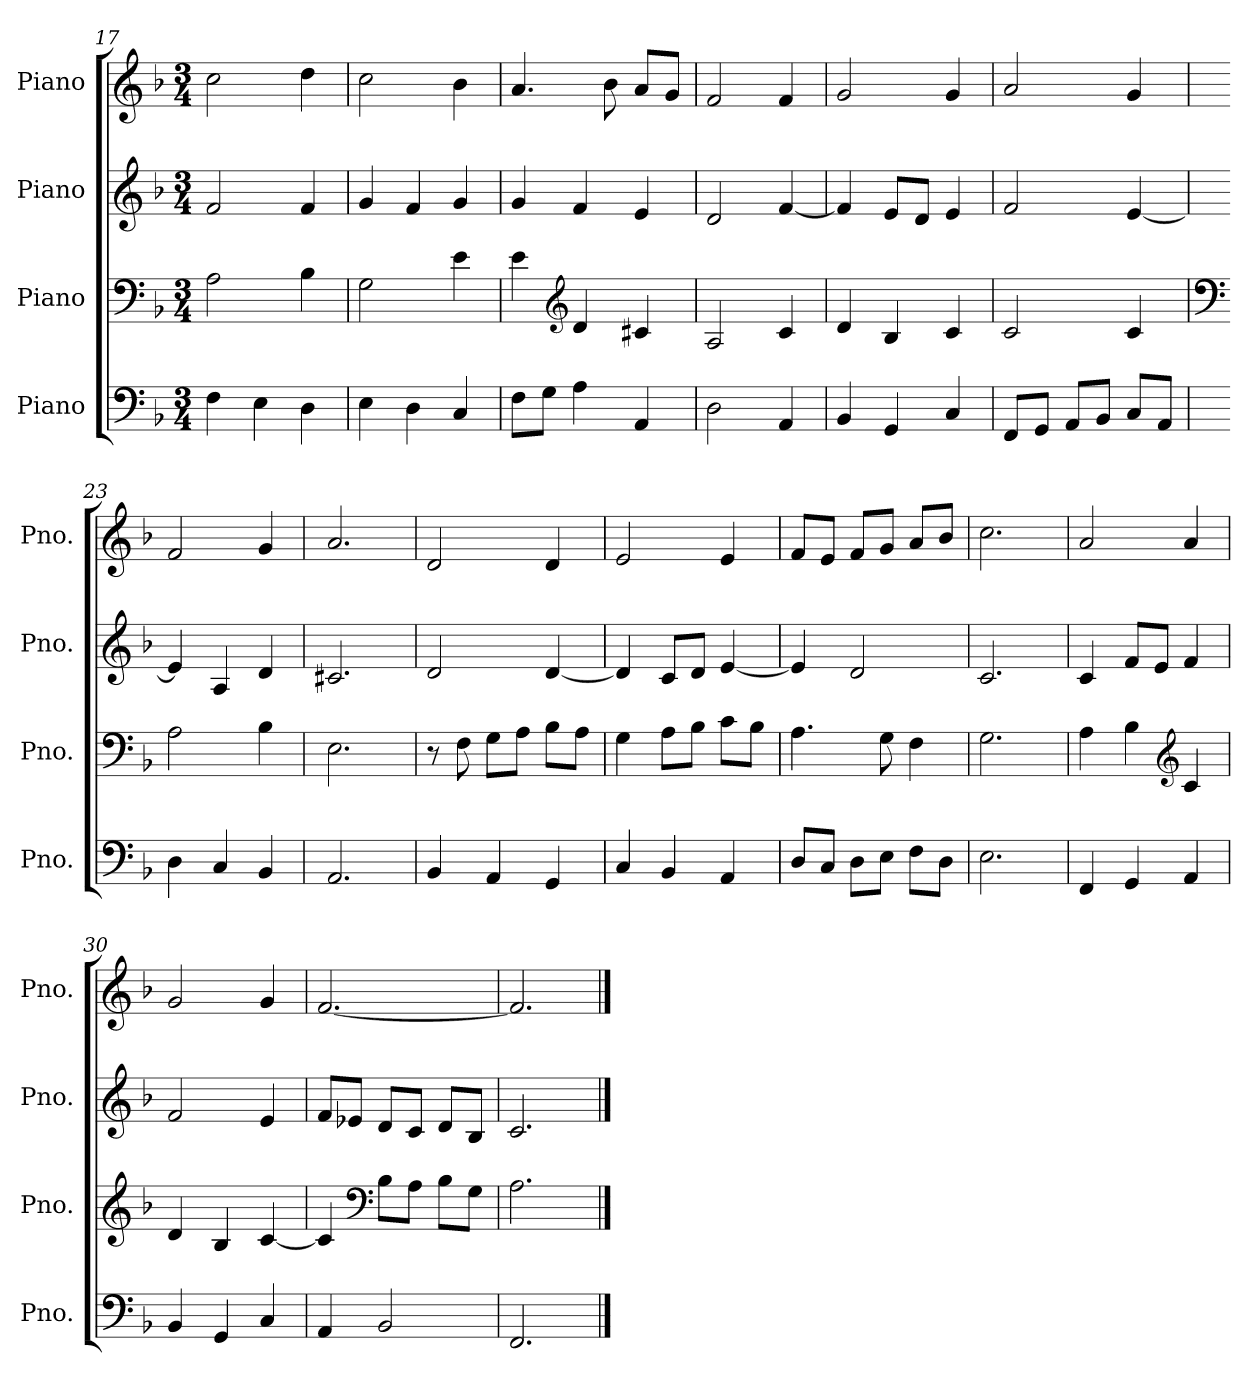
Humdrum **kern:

**kern	**kern	**kern	**kern
*part4	*part3	*part2	*part1
*staff4	*staff3	*staff2	*staff1
*I"Piano	*I"Piano	*I"Piano	*I"Piano
*I'Pno.	*I'Pno.	*I'Pno.	*I'Pno.
*clefF4	*clefF4	*clefG2	*clefG2
*k[b-]	*k[b-]	*k[b-]	*k[b-]
*M3/4	*M3/4	*M3/4	*M3/4
=17	=17	=17	=17
4F\	2A\	2f/	2cc\
4E\	.	.	.
4D\	4B-\	4f/	4dd\
=18	=18	=18	=18
4E\	2G\	4g/	2cc\
4D\	.	4f/	.
4C/	4e\	4g/	4b-\
=19	=19	=19	=19
8F\L	4e\	4g/	4.a/
8G\J	.	.	.
*	*clefG2	*	*
4A\	4d/	4f/	.
.	.	.	8b-\
4AA/	4c#X/	4e/	8a/L
.	.	.	8g/J
!!LO:LB:g=z
=20	=20	=20	=20
2D\	2A/	2d/	2f/
4AA/	4c/	[4f/	4f/
=21	=21	=21	=21
4BB-/	4d/	4f/]	2g/
4GG/	4B-/	8e/L	.
.	.	8d/J	.
4C/	4c/	4e/	4g/
=22	=22	=22	=22
8FF/L	2c/	2f/	2a/
8GG/J	.	.	.
8AA/L	.	.	.
8BB-/J	.	.	.
8C/L	4c/	[4e/	4g/
8AA/J	.	.	.
=23	=23	=23	=23
*	*clefF4	*	*
4D\	2A\	4e/]	2f/
4C/	.	4A/	.
4BB-/	4B-\	4d/	4g/
=24	=24	=24	=24
2.AA/	2.E\	2.c#X/	2.a/
=25	=25	=25	=25
4BB-/	8r	2d/	2d/
.	8F\	.	.
4AA/	8G\L	.	.
.	8A\J	.	.
4GG/	8B-\L	[4d/	4d/
.	8A\J	.	.
=26	=26	=26	=26
4C/	4G\	4d/]	2e/
4BB-/	8A\L	8c/L	.
.	8B-\J	8d/J	.
4AA/	8c\L	[4e/	4e/
.	8B-\J	.	.
=27	=27	=27	=27
8D/L	4.A\	4e/]	8f/L
8C/J	.	.	8e/J
8D\L	.	2d/	8f/L
8E\J	8G\	.	8g/J
8F\L	4F\	.	8a/L
8D\J	.	.	8b-/J
=28	=28	=28	=28
2.E\	2.G\	2.c/	2.cc\
!!LO:PB:g=z
=29	=29	=29	=29
4FF/	4A\	4c/	2a/
4GG/	4B-\	8f/L	.
.	.	8e/J	.
*	*clefG2	*	*
4AA/	4c/	4f/	4a/
=30	=30	=30	=30
4BB-/	4d/	2f/	2g/
4GG/	4B-/	.	.
4C/	[4c/	4e/	4g/
=31	=31	=31	=31
4AA/	4c/]	8f/L	[2.f/
.	.	8e-X/J	.
*	*clefF4	*	*
2BB-/	8B-\L	8d/L	.
.	8A\J	8c/J	.
.	8B-\L	8d/L	.
.	8G\J	8B-/J	.
=32	=32	=32	=32
2.FF/	2.A\	2.c/	2.f/]
==	==	==	==
*-	*-	*-	*-
